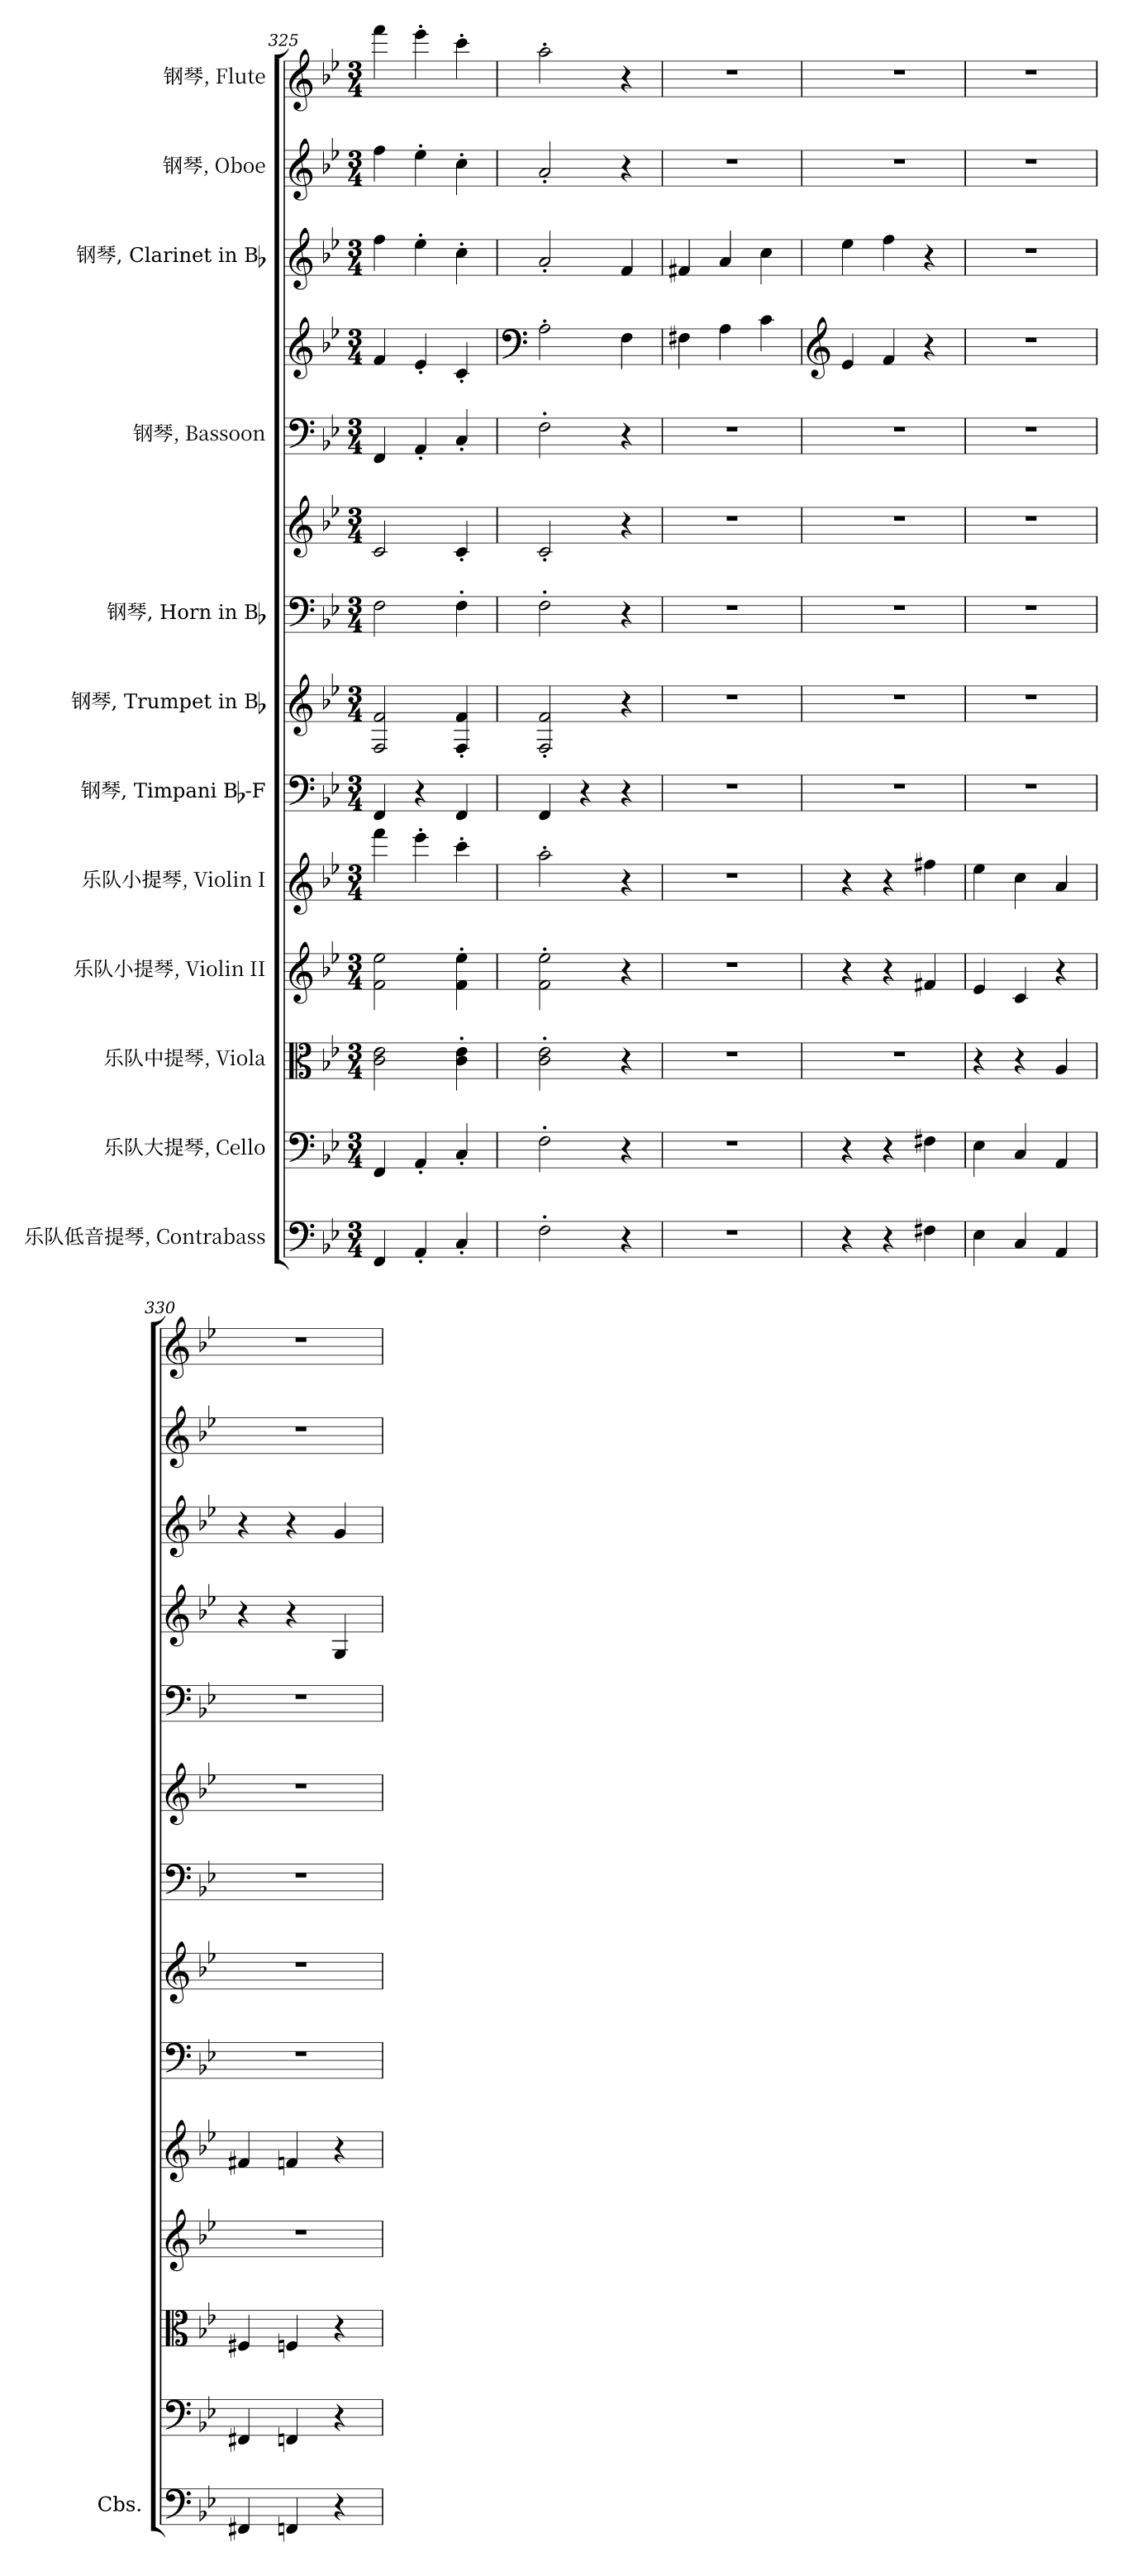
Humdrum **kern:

**kern	**kern	**kern	**kern	**kern	**kern	**kern	**kern	**kern	**kern	**kern	**kern	**kern	**kern
*part12	*part11	*part10	*part9	*part8	*part7	*part6	*part5	*part5	*part4	*part4	*part3	*part2	*part1
*staff14	*staff13	*staff12	*staff11	*staff10	*staff9	*staff8	*staff7	*staff6	*staff5	*staff4	*staff3	*staff2	*staff1
*I"乐队低音提琴, Contrabass	*I"乐队大提琴, Cello	*I"乐队中提琴, Viola	*I"乐队小提琴, Violin II	*I"乐队小提琴, Violin I	*I"钢琴, Timpani Bb-F	*I"钢琴, Trumpet in Bb	*I"钢琴, Horn in Bb	*	*I"钢琴, Bassoon	*	*I"钢琴, Clarinet in Bb	*I"钢琴, Oboe	*I"钢琴, Flute
*I'Cbs.	*	*	*	*	*	*	*	*	*	*	*	*	*
*clefF4	*clefF4	*clefC3	*clefG2	*clefG2	*clefF4	*clefG2	*clefF4	*clefG2	*clefF4	*clefG2	*clefG2	*clefG2	*clefG2
*ITrd7c12	*	*	*	*	*	*	*	*	*	*	*	*	*
*k[b-e-]	*k[b-e-]	*k[b-e-]	*k[b-e-]	*k[b-e-]	*k[b-e-]	*k[b-e-]	*k[b-e-]	*k[b-e-]	*k[b-e-]	*k[b-e-]	*k[b-e-]	*k[b-e-]	*k[b-e-]
*M3/4	*M3/4	*M3/4	*M3/4	*M3/4	*M3/4	*M3/4	*M3/4	*M3/4	*M3/4	*M3/4	*M3/4	*M3/4	*M3/4
=325	=325	=325	=325	=325	=325	=325	=325	=325	=325	=325	=325	=325	=325
4FFF/	4FF/	2c\ 2e-\	2f\ 2ee-\	4fff\	4FF/	2F/ 2f/	2F\	2c/	4FF/	4f/	4ff\	4ff\	4fff\
4AAA'/	4AA'/	.	.	4eee-'\	4r	.	.	.	4AA'/	4e-'/	4ee-'\	4ee-'\	4eee-'\
4CC'/	4C'/	4c\' 4e-\'	4f\' 4ee-\'	4ccc'\	4FF/	4F/' 4f/'	4F'\	4c'/	4C'/	4c'/	4cc'\	4cc'\	4ccc'\
=326	=326	=326	=326	=326	=326	=326	=326	=326	=326	=326	=326	=326	=326
*	*	*	*	*	*	*	*	*	*	*clefF4	*	*	*
2FF'\	2F'\	2c\' 2e-\'	2f\' 2ee-\'	2aa'\	4FF/	2F/' 2f/'	2F'\	2c'/	2F'\	2A'\	2a'/	2a'/	2aa'\
.	.	.	.	.	4r	.	.	.	.	.	.	.	.
*	*	*	*	*	*	*	*	*	*	*	*	*	*MM300
4r	4r	4r	4r	4r	4r	4r	4r	4r	4r	4F\	4f/	4r	4r
=327	=327	=327	=327	=327	=327	=327	=327	=327	=327	=327	=327	=327	=327
2.r	2.r	2.r	2.r	2.r	2.r	2.r	2.r	2.r	2.r	4F#X\	4f#X/	2.r	2.r
.	.	.	.	.	.	.	.	.	.	4A\	4a/	.	.
.	.	.	.	.	.	.	.	.	.	4c\	4cc\	.	.
=328	=328	=328	=328	=328	=328	=328	=328	=328	=328	=328	=328	=328	=328
*	*	*	*	*	*	*	*	*	*	*clefG2	*	*	*
4r	4r	2.r	4r	4r	2.r	2.r	2.r	2.r	2.r	4e-/	4ee-\	2.r	2.r
4r	4r	.	4r	4r	.	.	.	.	.	4f/	4ff\	.	.
4FF#X\	4F#X\	.	4f#X/	4ff#X\	.	.	.	.	.	4r	4r	.	.
=329	=329	=329	=329	=329	=329	=329	=329	=329	=329	=329	=329	=329	=329
4EE-\	4E-\	4r	4e-/	4ee-\	2.r	2.r	2.r	2.r	2.r	2.r	2.r	2.r	2.r
4CC/	4C/	4r	4c/	4cc\	.	.	.	.	.	.	.	.	.
4AAA/	4AA/	4A/	4r	4a/	.	.	.	.	.	.	.	.	.
=330	=330	=330	=330	=330	=330	=330	=330	=330	=330	=330	=330	=330	=330
4FFF#X/	4FF#X/	4F#X/	2.r	4f#X/	2.r	2.r	2.r	2.r	2.r	4r	4r	2.r	2.r
4FFFn/	4FFn/	4Fn/	.	4fn/	.	.	.	.	.	4r	4r	.	.
4r	4r	4r	.	4r	.	.	.	.	.	4G/	4g/	.	.
=	=	=	=	=	=	=	=	=	=	=	=	=	=
*-	*-	*-	*-	*-	*-	*-	*-	*-	*-	*-	*-	*-	*-
